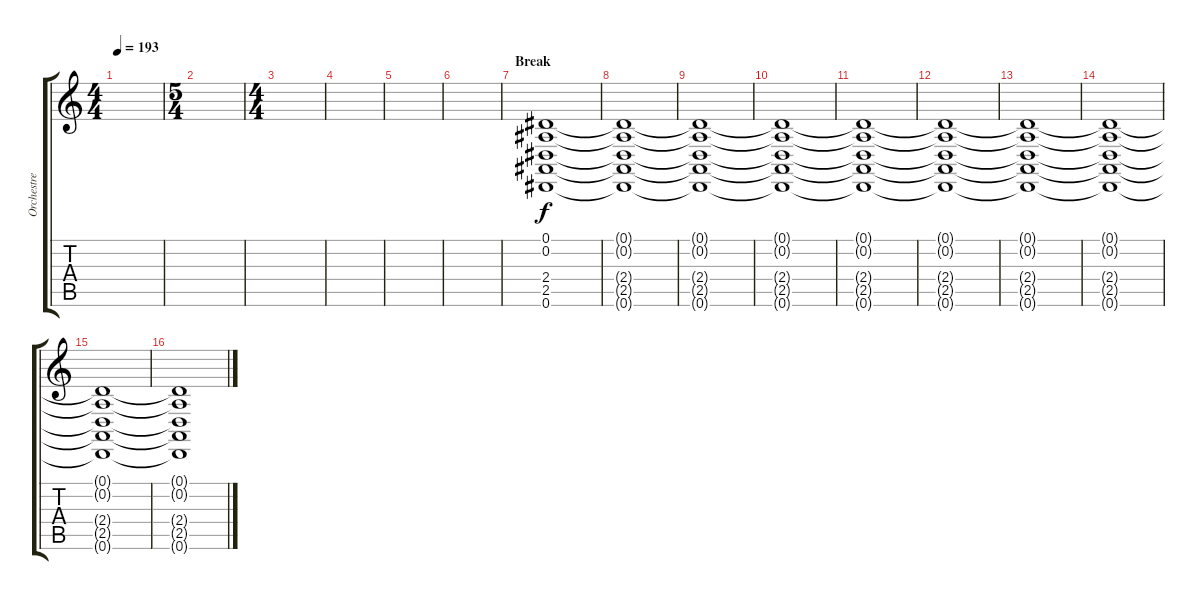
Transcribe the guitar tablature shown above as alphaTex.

\track ("Orchestre" "Orchestre") {instrument cello}
\staff {score tabs}
\tuning (Eb4 Bb3 Gb3 Db3 Ab2 Eb2) {hide}
\ts (4 4)
\tempo 193
\clef g2
\ks c
|
\ts (5 4)
|
\ts (4 4)
|
|
|
|
\section ("" "Break")
(0.1 0.2 2.4 2.5 0.6).1 |
(0.1{t} 0.2{t} 2.4{t} 2.5{t} 0.6{t}).1 |
(0.1{t} 0.2{t} 2.4{t} 2.5{t} 0.6{t}).1 |
(0.1{t} 0.2{t} 2.4{t} 2.5{t} 0.6{t}).1 |
(0.1{t} 0.2{t} 2.4{t} 2.5{t} 0.6{t}).1 |
(0.1{t} 0.2{t} 2.4{t} 2.5{t} 0.6{t}).1 |
(0.1{t} 0.2{t} 2.4{t} 2.5{t} 0.6{t}).1 |
(0.1{t} 0.2{t} 2.4{t} 2.5{t} 0.6{t}).1 |
(0.1{t} 0.2{t} 2.4{t} 2.5{t} 0.6{t}).1 |
(0.1{t} 0.2{t} 2.4{t} 2.5{t} 0.6{t}).1
